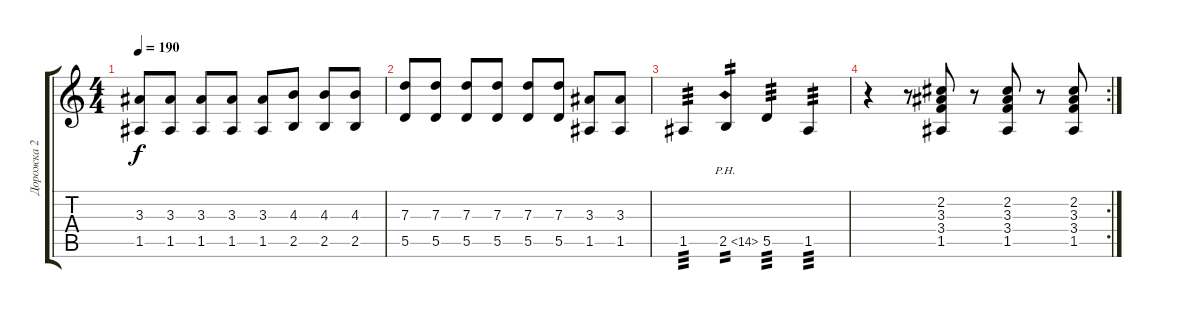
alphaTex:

\track ("Дорожка 2" "Дорожка 2") {instrument distortionguitar}
\staff {score tabs}
\tuning (E4 B3 G3 D3 A2 E2) {hide}
\ts (4 4)
\tempo 190
\clef g2
\ks c
(3.3 1.5).8{dy f} (3.3 1.5).8 (3.3 1.5).8 (3.3 1.5).8 (3.3 1.5).8 (4.3 2.5).8 (4.3 2.5).8 (4.3 2.5).8 |
(7.3 5.5).8 (7.3 5.5).8 (7.3 5.5).8 (7.3 5.5).8 (7.3 5.5).8 (7.3 5.5).8 (3.3 1.5).8 (3.3 1.5).8 |
1.5.4{tp 3} 2.5{ph 12}.4{tp 2} 5.5.4{tp 3} 1.5.4{tp 3} |
\rc 2
r.4 r.8 (2.2 3.3 3.4 1.5).8 r.8 (2.2 3.3 3.4 1.5).8 r.8 (2.2 3.3 3.4 1.5).8
